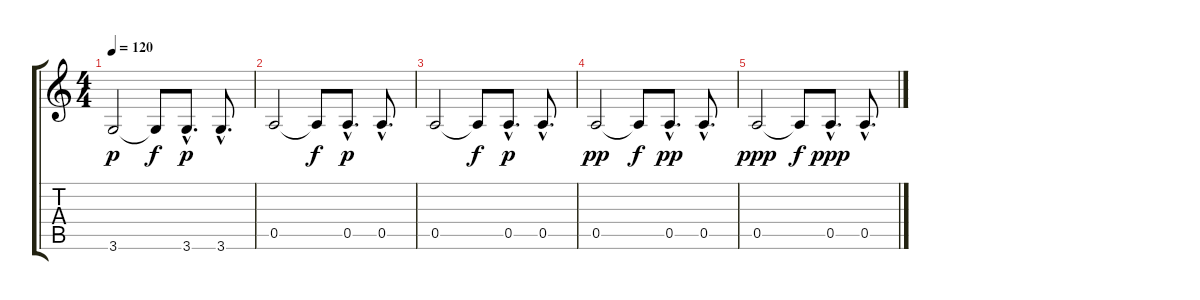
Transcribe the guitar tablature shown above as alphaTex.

\track "" {instrument contrabass}
\staff {score tabs}
\tuning (E4 B3 G3 D3 A2 E2) {hide}
\ts (4 4)
\tempo 120
\clef g2
\ks c
3.6.2{dy p} 3.6{t}.8{dy f} 3.6{hac}.8{d dy p} 3.6{hac}.8{d} |
0.5.2 0.5{t}.8{dy f} 0.5{hac}.8{d dy p} 0.5{hac}.8{d} |
0.5.2 0.5{t}.8{dy f} 0.5{hac}.8{d dy p} 0.5{hac}.8{d} |
0.5.2{dy pp} 0.5{t}.8{dy f} 0.5{hac}.8{d dy pp} 0.5{hac}.8{d} |
0.5.2{dy ppp} 0.5{t}.8{dy f} 0.5{hac}.8{d dy ppp} 0.5{hac}.8{d}
